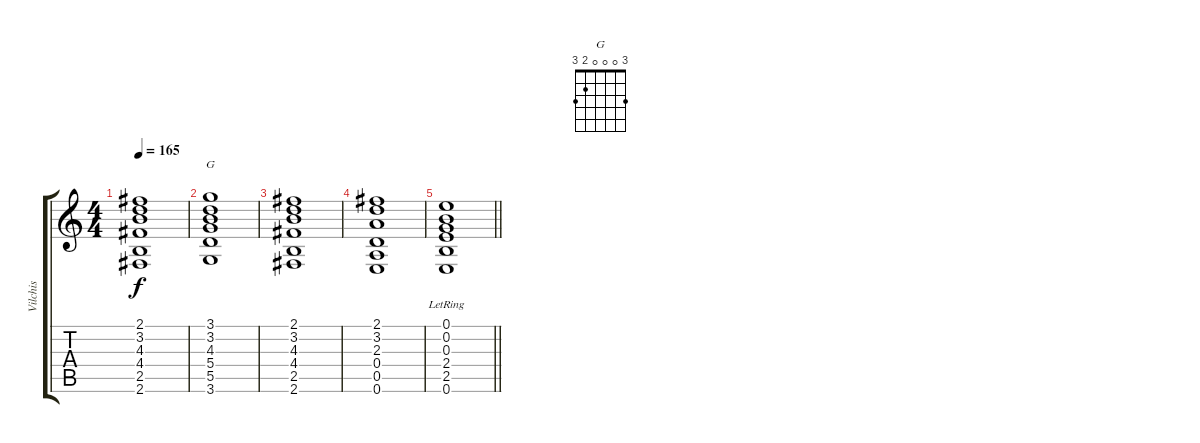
\track ("Vilchis" "Vilchis") {instrument acousticguitarsteel}
\staff {score tabs}
\tuning (E4 B3 G3 D3 A2 E2) {hide}
\chord ("G" 3 0 0 0 2 3)
\ts (4 4)
\tempo 165
\clef g2
\ks c
(2.1 3.2 4.3 4.4 2.5 2.6).1{dy f} |
(3.1 3.2 4.3 5.4 5.5 3.6).1{ch "G"} |
(2.1 3.2 4.3 4.4 2.5 2.6).1 |
(2.1 3.2 2.3 0.4 0.5 0.6).1 |
\barLineRight lightlight
(0.1{lr} 0.2 0.3 2.4 2.5 0.6).1
